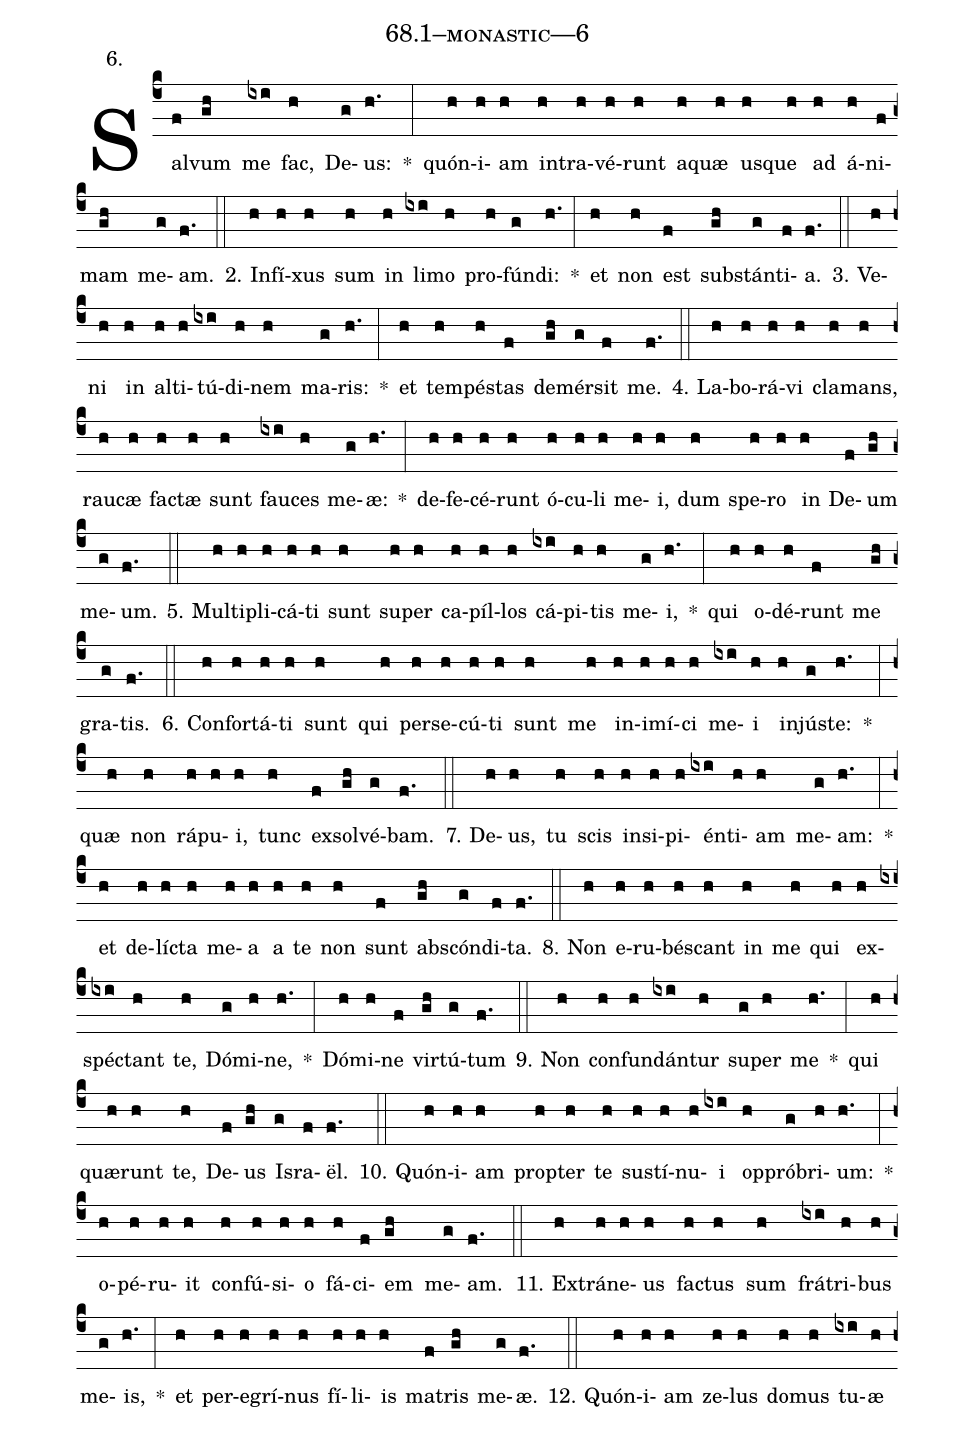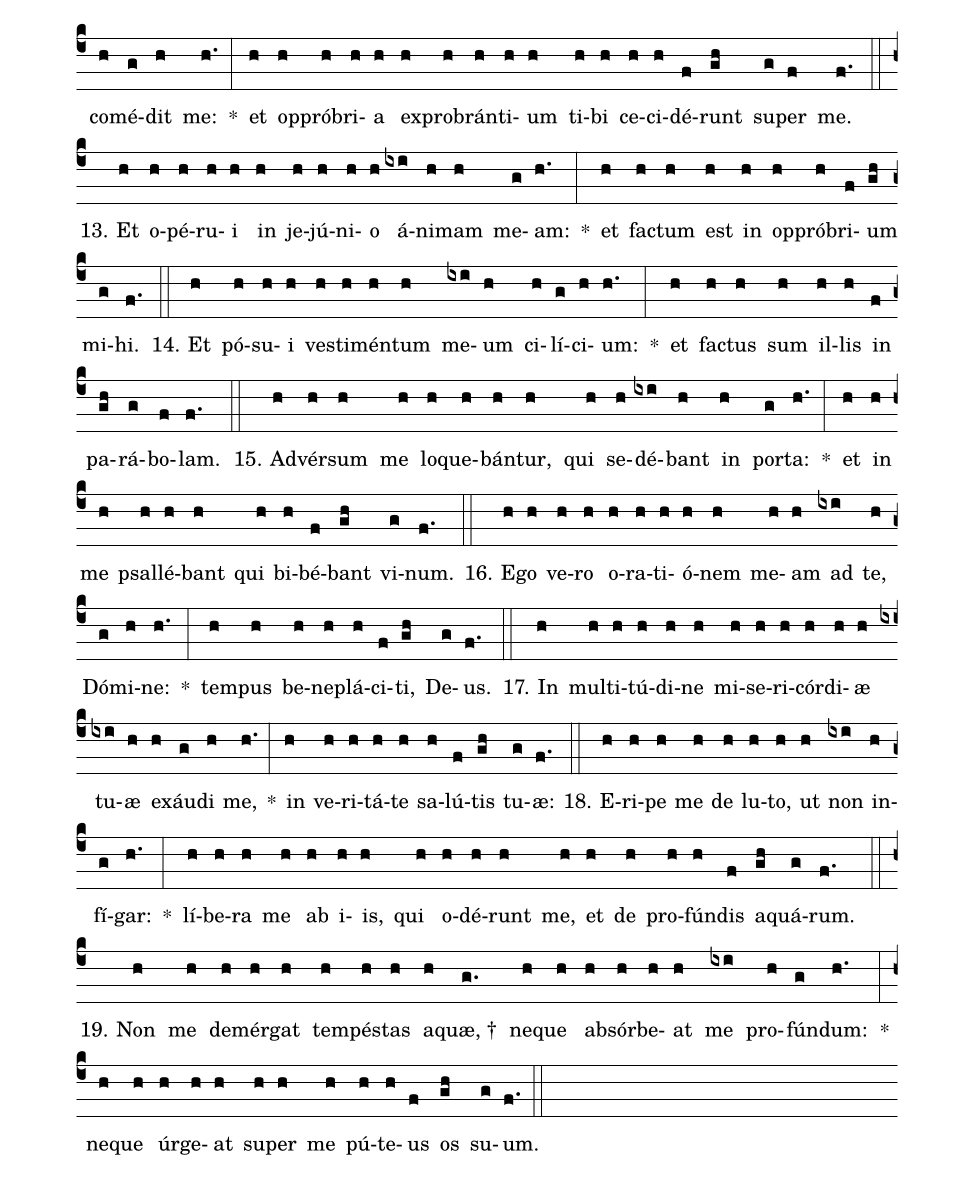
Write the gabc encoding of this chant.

name: 68.1--monastic---6;
annotation: 6.;
%%
(c4)Sal(f)vum(gh) me(ixi) fac,(h) De(g)us:(h.) *(:) quón(h)i(h)am(h) in(h)tra(h)vé(h)runt(h) a(h)quæ(h) us(h)que(h) ad(h) á(h)ni(f)mam(gh) me(g)am.(f.) (::)
2. In(h)fí(h)xus(h) sum(h) in(h) li(ixi)mo(h) pro(h)fún(g)di:(h.) *(:) et(h) non(h) est(f) sub(gh)stán(g)ti(f)a.(f.) (::)
3. Ve(h)ni(h) in(h) al(h)ti(h)tú(ixi)di(h)nem(h) ma(g)ris:(h.) *(:) et(h) tem(h)pés(h)tas(f) de(gh)mér(g)sit(f) me.(f.) (::)
4. La(h)bo(h)rá(h)vi(h) cla(h)mans,(h) rau(h)cæ(h) fac(h)tæ(h) sunt(h) fau(ixi)ces(h) me(g)æ:(h.) *(:) de(h)fe(h)cé(h)runt(h) ó(h)cu(h)li(h) me(h)i,(h) dum(h) spe(h)ro(h) in(h) De(f)um(gh) me(g)um.(f.) (::)
5. Mul(h)ti(h)pli(h)cá(h)ti(h) sunt(h) su(h)per(h) ca(h)píl(h)los(h) cá(ixi)pi(h)tis(h) me(g)i,(h.) *(:) qui(h) o(h)dé(h)runt(f) me(gh) gra(g)tis.(f.) (::)
6. Con(h)for(h)tá(h)ti(h) sunt(h) qui(h) per(h)se(h)cú(h)ti(h) sunt(h) me(h) in(h)i(h)mí(h)ci(h) me(ixi)i(h) in(h)jús(g)te:(h.) *(:) quæ(h) non(h) rá(h)pu(h)i,(h) tunc(h) ex(f)sol(gh)vé(g)bam.(f.) (::)
7. De(h)us,(h) tu(h) scis(h) in(h)si(h)pi(h)én(ixi)ti(h)am(h) me(g)am:(h.) *(:) et(h) de(h)líc(h)ta(h) me(h)a(h) a(h) te(h) non(h) sunt(f) abs(gh)cón(g)di(f)ta.(f.) (::)
8. Non(h) e(h)ru(h)bés(h)cant(h) in(h) me(h) qui(h) ex(h)spéc(ixi)tant(h) te,(h) Dó(g)mi(h)ne,(h.) *(:) Dó(h)mi(h)ne(f) vir(gh)tú(g)tum(f.) (::)
9. Non(h) con(h)fun(h)dán(ixi)tur(h) su(g)per(h) me(h.) *(:) qui(h) quæ(h)runt(h) te,(h) De(f)us(gh) Is(g)ra(f)ël.(f.) (::)
10. Quón(h)i(h)am(h) prop(h)ter(h) te(h) sus(h)tí(h)nu(h)i(ixi) op(h)pró(g)bri(h)um:(h.) *(:) o(h)pé(h)ru(h)it(h) con(h)fú(h)si(h)o(h) fá(h)ci(f)em(gh) me(g)am.(f.) (::)
11. Ex(h)trá(h)ne(h)us(h) fac(h)tus(h) sum(h) frá(ixi)tri(h)bus(h) me(g)is,(h.) *(:) et(h) per(h)e(h)grí(h)nus(h) fí(h)li(h)is(h) ma(f)tris(gh) me(g)æ.(f.) (::)
12. Quón(h)i(h)am(h) ze(h)lus(h) do(h)mus(h) tu(ixi)æ(h) com(h)é(g)dit(h) me:(h.) *(:) et(h) op(h)pró(h)bri(h)a(h) ex(h)pro(h)brán(h)ti(h)um(h) ti(h)bi(h) ce(h)ci(h)dé(f)runt(gh) su(g)per(f) me.(f.) (::)
13. Et(h) o(h)pé(h)ru(h)i(h) in(h) je(h)jú(h)ni(h)o(h) á(ixi)ni(h)mam(h) me(g)am:(h.) *(:) et(h) fac(h)tum(h) est(h) in(h) op(h)pró(h)bri(f)um(gh) mi(g)hi.(f.) (::)
14. Et(h) pó(h)su(h)i(h) ves(h)ti(h)mén(h)tum(h) me(ixi)um(h) ci(h)lí(g)ci(h)um:(h.) *(:) et(h) fac(h)tus(h) sum(h) il(h)lis(h) in(f) pa(gh)rá(g)bo(f)lam.(f.) (::)
15. Ad(h)vér(h)sum(h) me(h) lo(h)que(h)bán(h)tur,(h) qui(h) se(h)dé(ixi)bant(h) in(h) por(g)ta:(h.) *(:) et(h) in(h) me(h) psal(h)lé(h)bant(h) qui(h) bi(h)bé(f)bant(gh) vi(g)num.(f.) (::)
16. E(h)go(h) ve(h)ro(h) o(h)ra(h)ti(h)ó(h)nem(h) me(h)am(h) ad(ixi) te,(h) Dó(g)mi(h)ne:(h.) *(:) tem(h)pus(h) be(h)ne(h)plá(h)ci(f)ti,(gh) De(g)us.(f.) (::)
17. In(h) mul(h)ti(h)tú(h)di(h)ne(h) mi(h)se(h)ri(h)cór(h)di(h)æ(h) tu(ixi)æ(h) ex(h)áu(g)di(h) me,(h.) *(:) in(h) ve(h)ri(h)tá(h)te(h) sa(h)lú(f)tis(gh) tu(g)æ:(f.) (::)
18. E(h)ri(h)pe(h) me(h) de(h) lu(h)to,(h) ut(h) non(ixi) in(h)fí(g)gar:(h.) *(:) lí(h)be(h)ra(h) me(h) ab(h) i(h)is,(h) qui(h) o(h)dé(h)runt(h) me,(h) et(h) de(h) pro(h)fún(h)dis(f) a(gh)quá(g)rum.(f.) (::)
19. Non(h) me(h) de(h)mér(h)gat(h) tem(h)pés(h)tas(h) a(h)quæ, †(g.) ne(h)que(h) ab(h)sór(h)be(h)at(h) me(ixi) pro(h)fún(g)dum:(h.) *(:) ne(h)que(h) úr(h)ge(h)at(h) su(h)per(h) me(h) pú(h)te(h)us(f) os(gh) su(g)um.(f.) (::)
